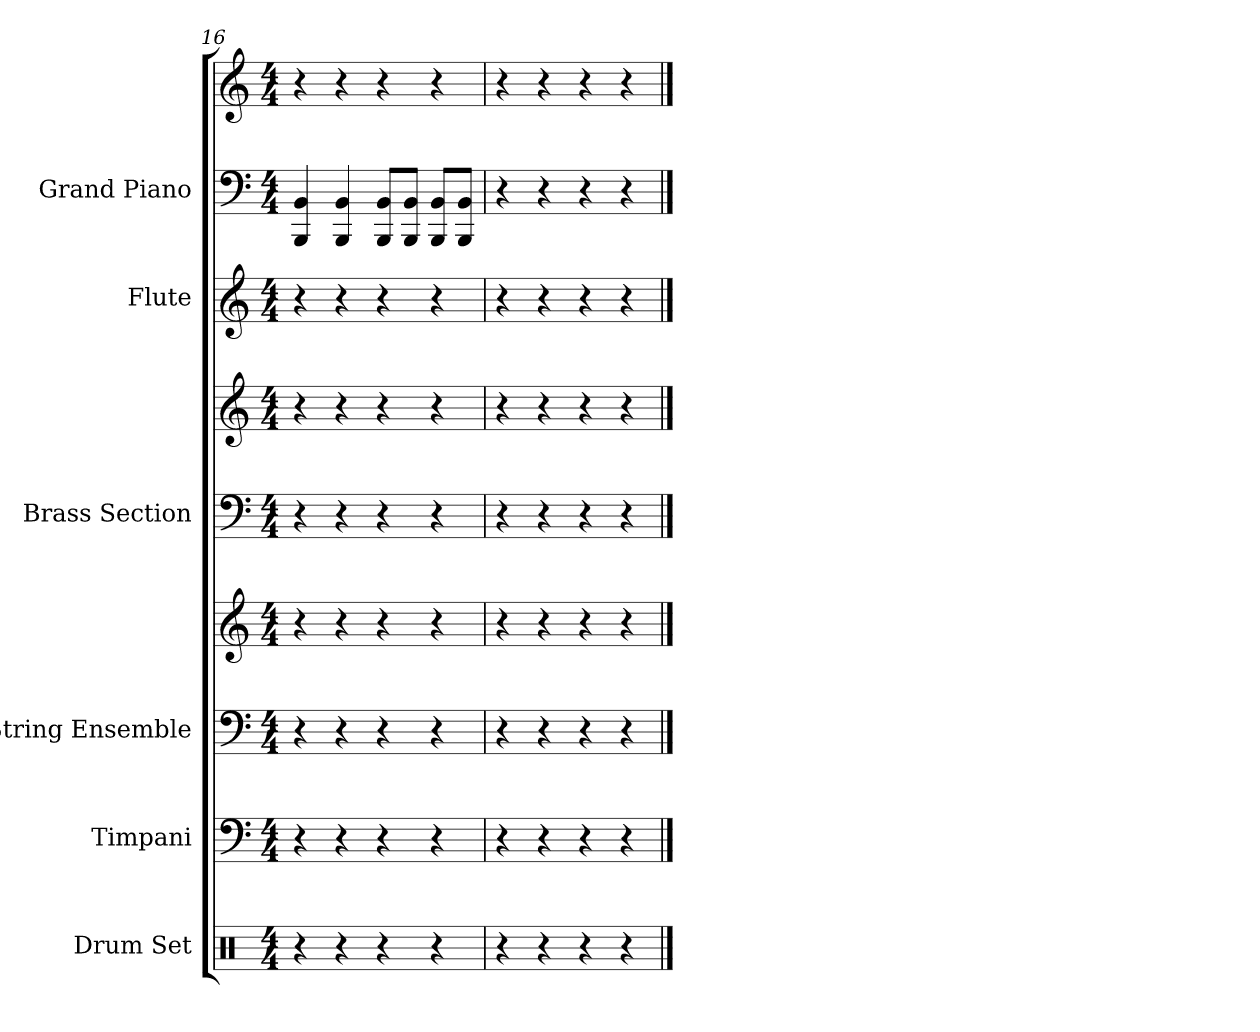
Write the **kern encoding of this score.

**kern	**kern	**kern	**kern	**kern	**kern	**kern	**kern	**kern
*part6	*part5	*part4	*part4	*part3	*part3	*part2	*part1	*part1
*staff9	*staff8	*staff7	*staff6	*staff5	*staff4	*staff3	*staff2	*staff1
*I"Drum Set	*I"Timpani	*I"String Ensemble	*	*I"Brass Section	*	*I"Flute	*I"Grand Piano	*
*I'Drs.	*I'Timp.	*I'St. Ens.	*	*I'Brs. Se.	*	*I'Fl.	*I'Pno.	*
*clefX	*clefF4	*clefF4	*clefG2	*clefF4	*clefG2	*clefG2	*clefF4	*clefG2
*k[]	*k[]	*k[]	*k[]	*k[]	*k[]	*k[]	*k[]	*k[]
*M4/4	*M4/4	*M4/4	*M4/4	*M4/4	*M4/4	*M4/4	*M4/4	*M4/4
=16	=16	=16	=16	=16	=16	=16	=16	=16
4r	4r	4r	4r	4r	4r	4r	4BBB 4BB	4r
4r	4r	4r	4r	4r	4r	4r	4BBB 4BB	4r
4r	4r	4r	4r	4r	4r	4r	8BBB 8BBL	4r
.	.	.	.	.	.	.	8BB 8BBBJ	.
4r	4r	4r	4r	4r	4r	4r	8BB 8BBBL	4r
.	.	.	.	.	.	.	8BB 8BBBJ	.
=17	=17	=17	=17	=17	=17	=17	=17	=17
4r	4r	4r	4r	4r	4r	4r	4r	4r
4r	4r	4r	4r	4r	4r	4r	4r	4r
4r	4r	4r	4r	4r	4r	4r	4r	4r
4r	4r	4r	4r	4r	4r	4r	4r	4r
==	==	==	==	==	==	==	==	==
*-	*-	*-	*-	*-	*-	*-	*-	*-
